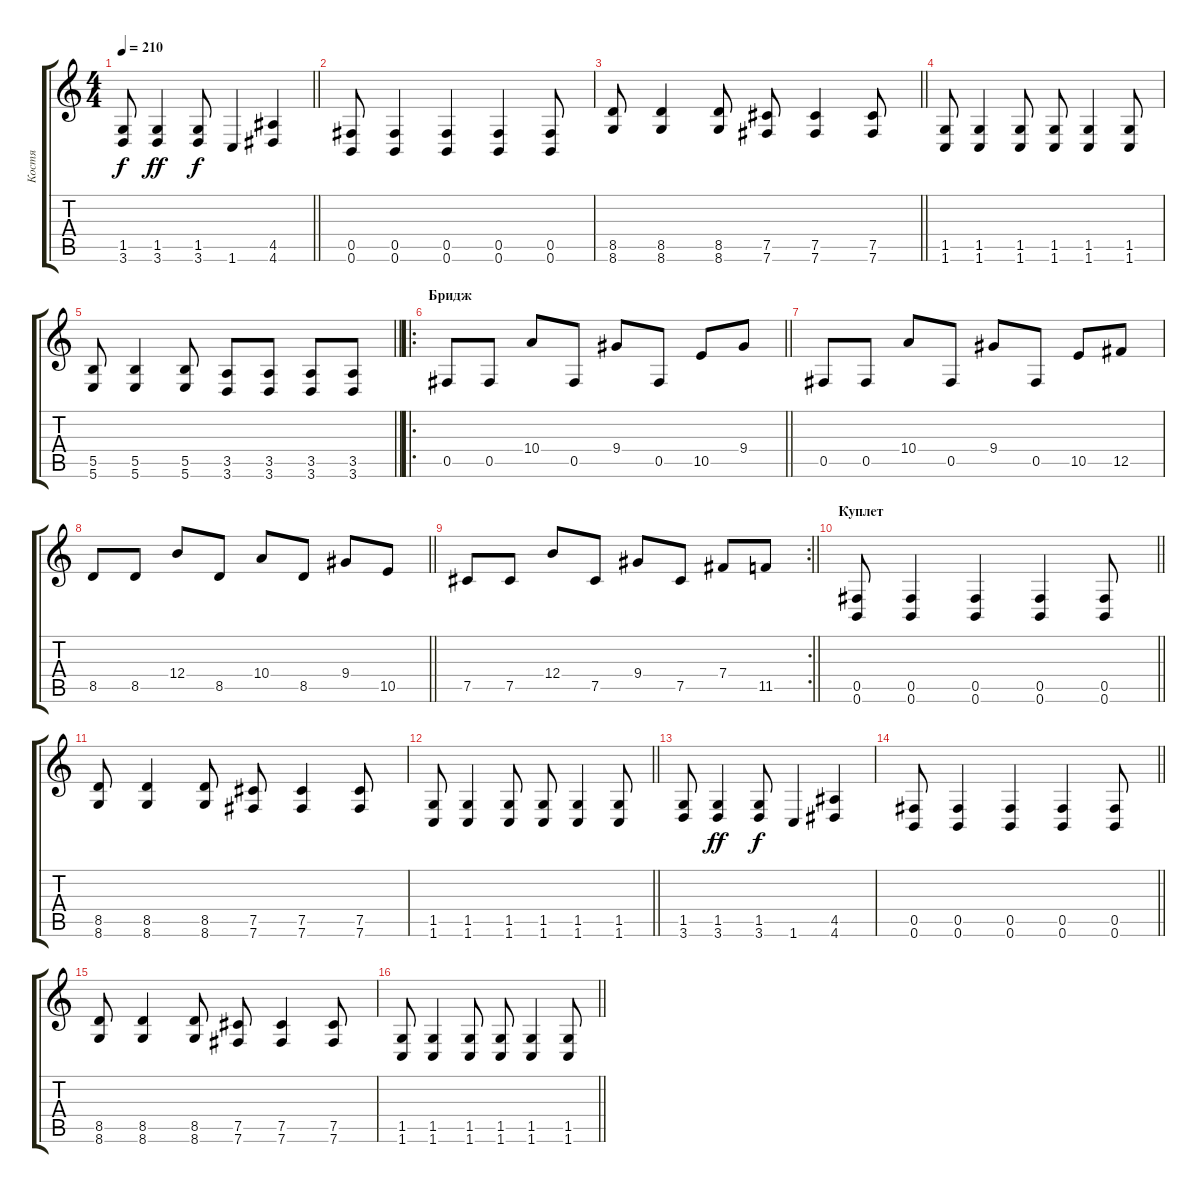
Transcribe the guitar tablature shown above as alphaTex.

\track ("Костя" "Костя") {instrument distortionguitar}
\staff {score tabs}
\tuning (Db4 Ab3 E3 B2 Gb2 B1) {hide}
\ts (4 4)
\tempo 210
\clef g2
\barLineRight lightlight
\ks c
(1.5 3.6).8{dy f} (1.5 3.6).4{dy ff} (1.5 3.6).8{dy f} 1.6.4 (4.5 4.6).4 |
(0.5 0.6).8 (0.5 0.6).4 (0.5 0.6).4 (0.5 0.6).4 (0.5 0.6).8 |
\barLineRight lightlight
(8.5 8.6).8 (8.5 8.6).4 (8.5 8.6).8 (7.5 7.6).8 (7.5 7.6).4 (7.5 7.6).8 |
(1.5 1.6).8 (1.5 1.6).4 (1.5 1.6).8 (1.5 1.6).8 (1.5 1.6).4 (1.5 1.6).8 |
\barLineRight lightlight
(5.5 5.6).8 (5.5 5.6).4 (5.5 5.6).8 (3.5 3.6).8 (3.5 3.6).8 (3.5 3.6).8 (3.5 3.6).8 |
\ro
\section ("" "Бридж")
\barLineRight lightlight
0.5.8 0.5.8 10.4.8 0.5.8 9.4.8 0.5.8 10.5.8 9.4.8 |
0.5.8 0.5.8 10.4.8 0.5.8 9.4.8 0.5.8 10.5.8 12.5.8 |
\barLineRight lightlight
8.5.8 8.5.8 12.4.8 8.5.8 10.4.8 8.5.8 9.4.8 10.5.8 |
\rc 2
\barLineRight lightlight
7.5.8 7.5.8 12.4.8 7.5.8 9.4.8 7.5.8 7.4.8 11.5.8 |
\section ("" "Куплет")
\barLineRight lightlight
(0.5 0.6).8 (0.5 0.6).4 (0.5 0.6).4 (0.5 0.6).4 (0.5 0.6).8 |
(8.5 8.6).8 (8.5 8.6).4 (8.5 8.6).8 (7.5 7.6).8 (7.5 7.6).4 (7.5 7.6).8 |
\barLineRight lightlight
(1.5 1.6).8 (1.5 1.6).4 (1.5 1.6).8 (1.5 1.6).8 (1.5 1.6).4 (1.5 1.6).8 |
(1.5 3.6).8 (1.5 3.6).4{dy ff} (1.5 3.6).8{dy f} 1.6.4 (4.5 4.6).4 |
\barLineRight lightlight
(0.5 0.6).8 (0.5 0.6).4 (0.5 0.6).4 (0.5 0.6).4 (0.5 0.6).8 |
(8.5 8.6).8 (8.5 8.6).4 (8.5 8.6).8 (7.5 7.6).8 (7.5 7.6).4 (7.5 7.6).8 |
\barLineRight lightlight
(1.5 1.6).8 (1.5 1.6).4 (1.5 1.6).8 (1.5 1.6).8 (1.5 1.6).4 (1.5 1.6).8
